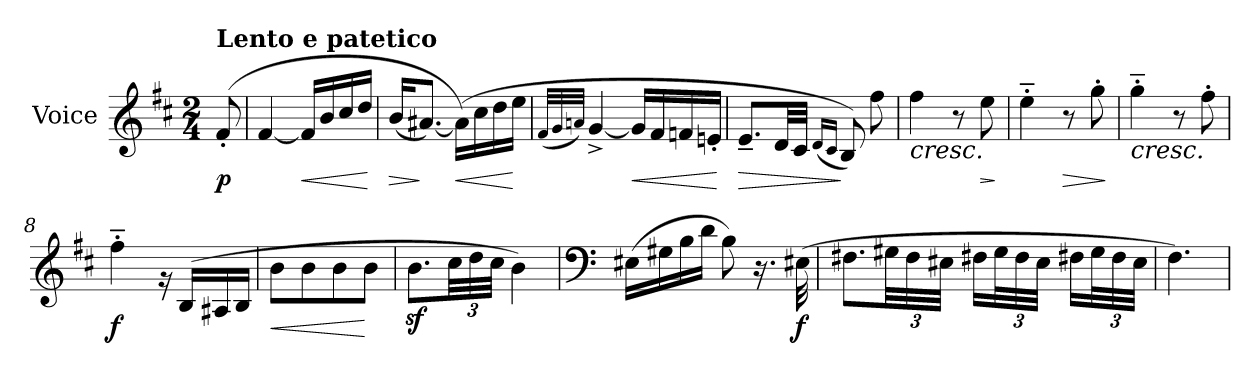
**kern	**dynam
*part1	*part1
*staff1	*staff1
*I"Voice	*
*I'V	*
*clefG2	*
*k[f#c#]	*
*D:	*
*M2/4	*
=	=
!LO:TX:a:B:t=Lento e patetico	!
!	!LO:DY:b
(>8f#'</	p
=1	=1
[4f#/	.
!	!LO:HP:b
16f#/LL]	<
16b/	.
16cc#/	.
16dd/JJ	.
.	[
=2	=2
!	!LO:HP:b
(<16b/KL	>
[8.a#X/J)	]
!	!LO:HP:b
(>16a#\LL])	<
16cc#\	.
16dd\	.
16ee\JJ	[
=3	=3
(<32qf#/LLL	.
32qg/	.
32qan/JJJ)	.
[4g^</	.
!	!LO:HP:b
16g/LL]	<
16f#/	.
16fni/	.
16en'</JJ	.
.	[
!!LO:LB:g=z
=4	=4
!	!LO:HP:b
8.e~</L	>
32d/LL	.
32c#/JJJ	.
(<16qd/LL	.
16qc#/JJ	.
8B/))	]
8ff#\	.
=5	=5
!	!LO:HP:b
4ff#\	<
8r	.
!	!LO:HP:b
8ee\	>
.	[ ]
=6	=6
4ee~>'>\	.
!	!LO:HP:b
8r	>
8gg'>\	.
.	]
=7	=7
!LO:TX:b:i:t=cresc.	!
4gg~>'>\	.
8r	.
8ff#'>\	.
=8	=8
!	!LO:DY:b
4ff#~>'>\	f
16rg	.
(>16B/LL	.
16A#X/	.
16B/JJ	.
=9	=9
!	!LO:HP:b
8b\L	<
8b\	.
8b\	.
8b\J	[
!!LO:LB:g=z
=10	=10
8.bz<\L	.
*Xbrackettup	*
48cc#\LL	.
48dd\	.
48cc#\JJJ	.
4b\)	.
=11	=11
*clefF4	*
(>16E#X\LL	.
16G#X\	.
16B\	.
16d\JJ	.
8B\)	.
16.r	.
!	!LO:DY:b
(>32E#X\	f
=12	=12
8.F#X\L	.
48G#X\LL	.
48F#\	.
48E#X\JJJ	.
16F#X\LL	.
48G#\L	.
48F#\	.
48E#\JJJ	.
16F#X\LL	.
48G#\L	.
48F#\	.
48E#\JJJ	.
=13	=13
4.F#\)	.
=	=
*-	*-
